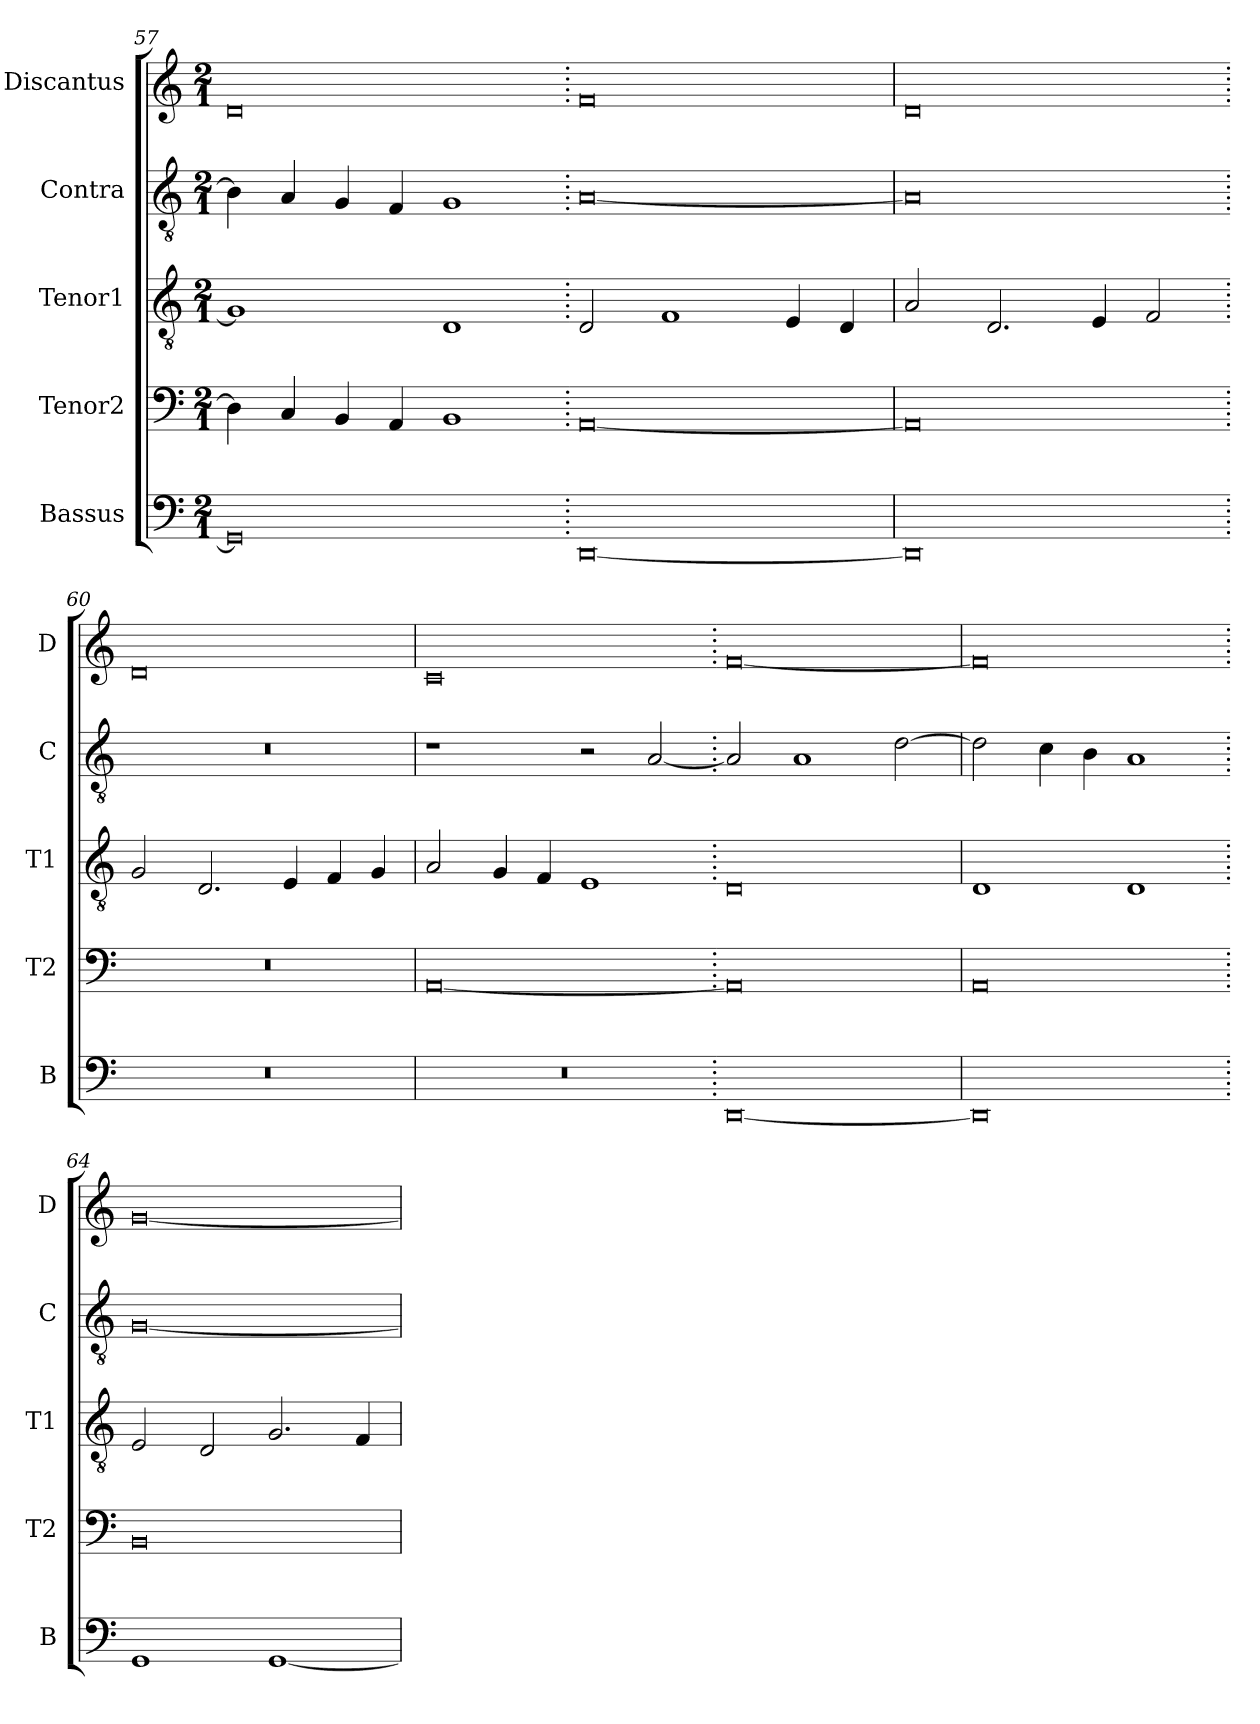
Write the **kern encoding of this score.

**kern	**kern	**kern	**kern	**kern
*part5	*part4	*part3	*part2	*part1
*staff5	*staff4	*staff3	*staff2	*staff1
*I"Bassus	*I"Tenor2	*I"Tenor1	*I"Contra	*I"Discantus
*I'B	*I'T2	*I'T1	*I'C	*I'D
*clefF4	*clefF4	*clefGv2	*clefGv2	*clefG2
*k[]	*k[]	*k[]	*k[]	*k[]
*M2/1	*M2/1	*M2/1	*M2/1	*M2/1
=57	=57	=57	=57	=57
0GG]	4D\]	1G]	4B-\]	0d
.	4C/	.	4A/	.
.	4BB/	.	4G/	.
.	4AA/	.	4F/	.
.	1BB	1D	1G	.
=58.	=58.	=58.	=58.	=58.
[0DD	[0AA	2D/	[0A	0f
.	.	1F	.	.
.	.	4E/	.	.
.	.	4D/	.	.
=59	=59	=59	=59	=59
0DD]	0AA]	2A/	0A]	0d
.	.	2.D/	.	.
.	.	4E/	.	.
.	.	2F/	.	.
=60.	=60.	=60.	=60.	=60.
0r	0r	2G/	0r	0d
.	.	2.D/	.	.
.	.	4E/	.	.
.	.	4F/	.	.
.	.	4G/	.	.
=61	=61	=61	=61	=61
0r	[0AA	2A/	1r	0c
.	.	4G/	.	.
.	.	4F/	.	.
.	.	1E	2r	.
.	.	.	[2A/	.
=62.	=62.	=62.	=62.	=62.
[0DD	0AA]	0D	2A/]	[0f
.	.	.	1A	.
.	.	.	[2d\	.
=63	=63	=63	=63	=63
0DD]	0AA	1D	2d\]	0f]
.	.	.	4c\	.
.	.	.	4B\	.
.	.	1D	1A	.
=64.	=64.	=64.	=64.	=64.
1GG	0BB	2E/	[0G	[0g
.	.	2D/	.	.
[1GG	.	2.G/	.	.
.	.	4F/	.	.
=	=	=	=	=
*-	*-	*-	*-	*-
